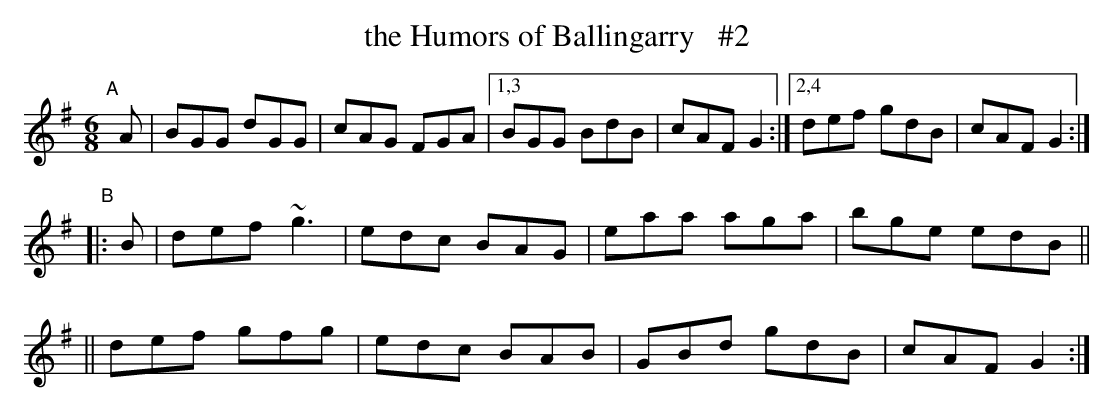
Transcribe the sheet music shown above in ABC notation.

X:1
T: the Humors of Ballingarry   #2
M: 6/8
L: 1/8
K: G
"^A"[|] A \
|  BGG dGG | cAG FGA |[1,3 BGG BdB | cAF G2 \
                    :|[2,4 def gdB | cAF G2 :|
"^B"|: B \
|  def ~g3 | edc BAG | eaa aga | bge edB ||
|| def gfg | edc BAB | GBd gdB | cAF G2 :|
